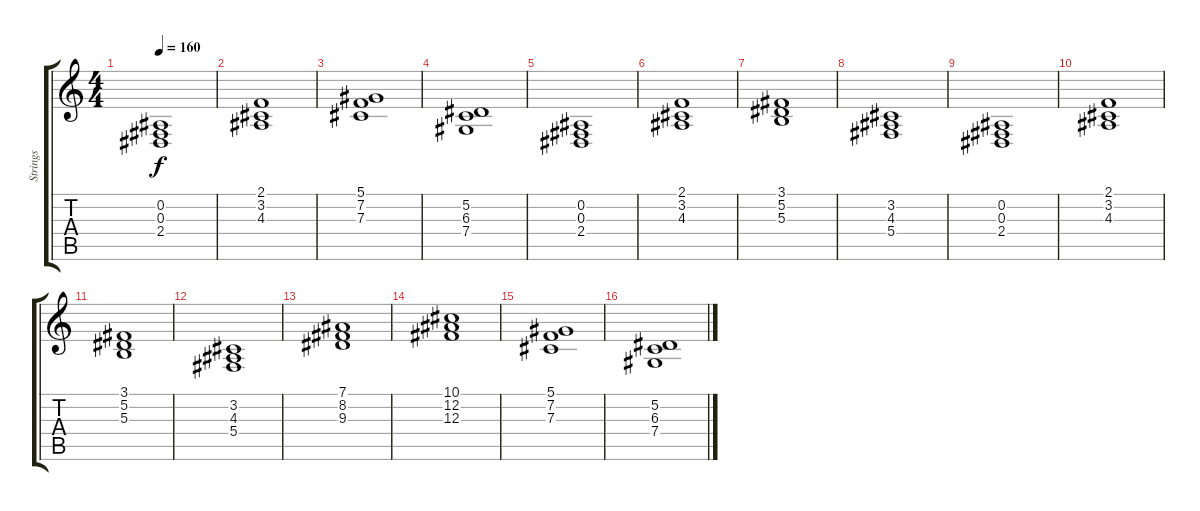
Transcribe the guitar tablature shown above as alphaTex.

\track ("Strings" "Strings") {instrument stringensemble1}
\staff {score tabs}
\tuning (Eb4 Bb3 Gb3 Db3 Ab2 Eb2) {hide}
\ts (4 4)
\tempo 160
\clef g2
\ks c
(0.2 0.3 2.4).1{dy f} |
(2.1 3.2 4.3).1 |
(5.1 7.2 7.3).1 |
(5.2 6.3 7.4).1 |
(0.2 0.3 2.4).1 |
(2.1 3.2 4.3).1 |
(3.1 5.2 5.3).1 |
(3.2 4.3 5.4).1 |
(0.2 0.3 2.4).1 |
(2.1 3.2 4.3).1 |
(3.1 5.2 5.3).1 |
(3.2 4.3 5.4).1 |
(7.1 8.2 9.3).1 |
(10.1 12.2 12.3).1 |
(5.1 7.2 7.3).1 |
(5.2 6.3 7.4).1
